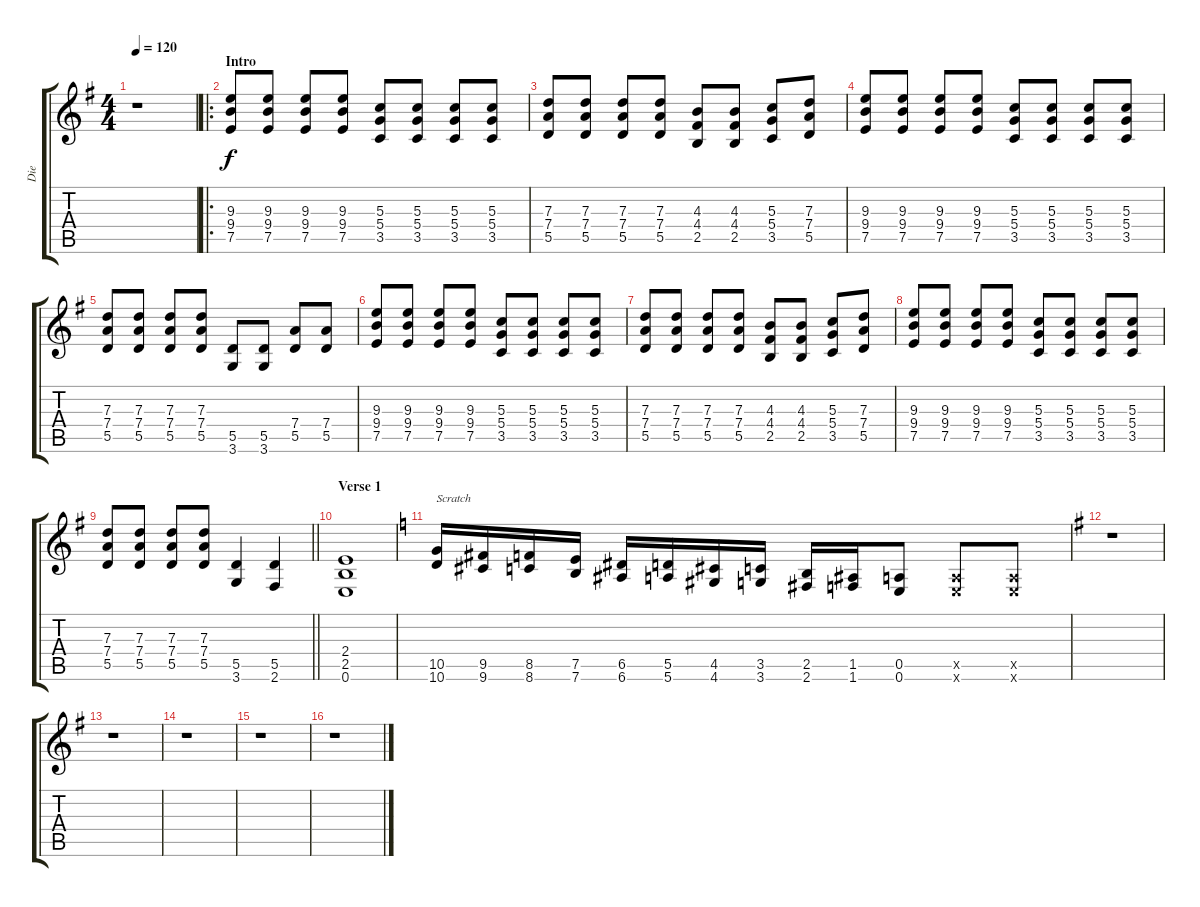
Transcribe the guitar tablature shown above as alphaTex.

\track ("Die" "Die") {instrument distortionguitar}
\staff {score tabs}
\tuning (E4 B3 G3 D3 A2 E2) {hide}
\ts (4 4)
\tempo 120
\clef g2
\ks g
r.1{dy f instrument distortionguitar} |
\ro
\section ("" "Intro")
(9.3 9.4 7.5).8 (9.3 9.4 7.5).8 (9.3 9.4 7.5).8 (9.3 9.4 7.5).8 (5.3 5.4 3.5).8 (5.3 5.4 3.5).8 (5.3 5.4 3.5).8 (5.3 5.4 3.5).8 |
(7.3 7.4 5.5).8 (7.3 7.4 5.5).8 (7.3 7.4 5.5).8 (7.3 7.4 5.5).8 (4.3 4.4 2.5).8 (4.3 4.4 2.5).8 (5.3 5.4 3.5).8 (7.3 7.4 5.5).8 |
(9.3 9.4 7.5).8 (9.3 9.4 7.5).8 (9.3 9.4 7.5).8 (9.3 9.4 7.5).8 (5.3 5.4 3.5).8 (5.3 5.4 3.5).8 (5.3 5.4 3.5).8 (5.3 5.4 3.5).8 |
(7.3 7.4 5.5).8 (7.3 7.4 5.5).8 (7.3 7.4 5.5).8 (7.3 7.4 5.5).8 (5.5 3.6).8 (5.5 3.6).8 (7.4 5.5).8 (7.4 5.5).8 |
(9.3 9.4 7.5).8 (9.3 9.4 7.5).8 (9.3 9.4 7.5).8 (9.3 9.4 7.5).8 (5.3 5.4 3.5).8 (5.3 5.4 3.5).8 (5.3 5.4 3.5).8 (5.3 5.4 3.5).8 |
(7.3 7.4 5.5).8 (7.3 7.4 5.5).8 (7.3 7.4 5.5).8 (7.3 7.4 5.5).8 (4.3 4.4 2.5).8 (4.3 4.4 2.5).8 (5.3 5.4 3.5).8 (7.3 7.4 5.5).8 |
(9.3 9.4 7.5).8 (9.3 9.4 7.5).8 (9.3 9.4 7.5).8 (9.3 9.4 7.5).8 (5.3 5.4 3.5).8 (5.3 5.4 3.5).8 (5.3 5.4 3.5).8 (5.3 5.4 3.5).8 |
\barLineRight lightlight
(7.3 7.4 5.5).8 (7.3 7.4 5.5).8 (7.3 7.4 5.5).8 (7.3 7.4 5.5).8 (5.5 3.6).4 (5.5 2.6).4 |
\section ("" "Verse 1")
(2.4 2.5 0.6).1 |
\ks c
(10.5 10.6).16{txt "Scratch" instrument guitarfretnoise} (9.5 9.6).16 (8.5 8.6).16 (7.5 7.6).16 (6.5 6.6).16 (5.5 5.6).16 (4.5 4.6).16 (3.5 3.6).16 (2.5 2.6).16 (1.5 1.6).16 (0.5 0.6).8{instrument overdrivenguitar} (0.5{x} 0.6{x}).8 (0.5{x} 0.6{x}).8 |
\ks g
r.1 |
r.1 |
r.1 |
r.1 |
r.1
